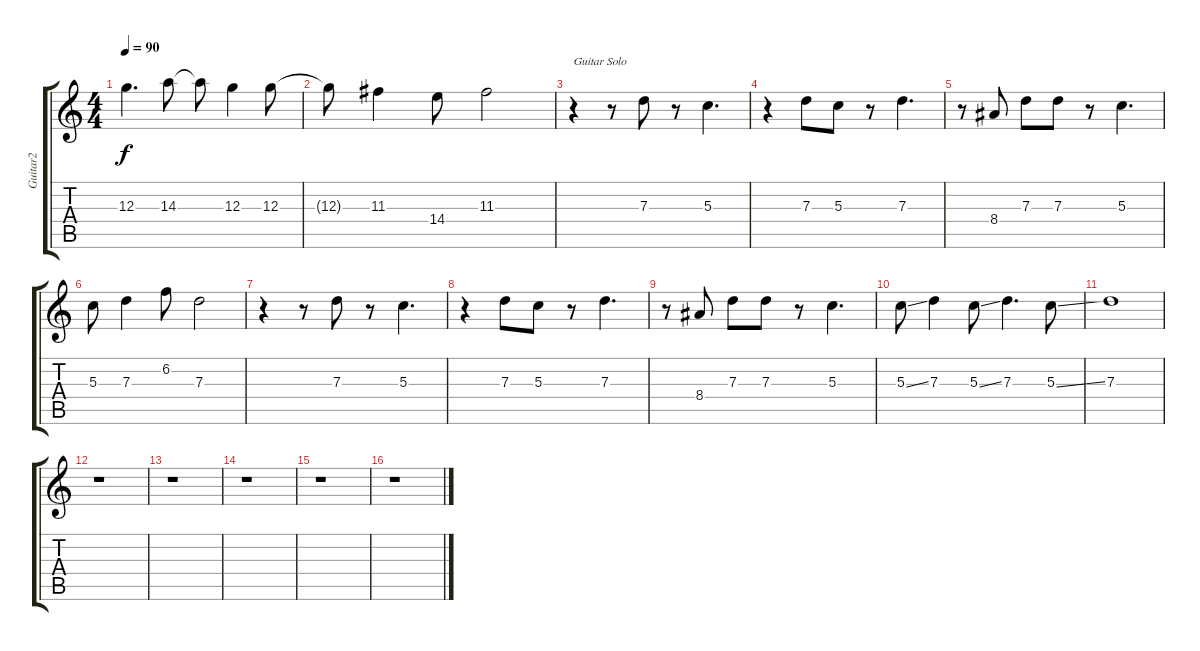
\track ("Guitar2 " "Guitar2 ") {instrument overdrivenguitar}
\staff {score tabs}
\tuning (E4 B3 G3 D3 A2 E2) {hide}
\ts (4 4)
\tempo 90
\clef g2
\ks c
12.3.4{d dy f} 14.3.8 14.3{t}.8 12.3.4 12.3.8 |
12.3{t}.8 11.3.4 14.4.8 11.3.2 |
r.4{txt "Guitar Solo"} r.8 7.3.8 r.8 5.3.4{d} |
r.4 7.3.8 5.3.8 r.8 7.3.4{d} |
r.8 8.4.8 7.3.8 7.3.8 r.8 5.3.4{d} |
5.3.8 7.3.4 6.2.8 7.3.2 |
r.4 r.8 7.3.8 r.8 5.3.4{d} |
r.4 7.3.8 5.3.8 r.8 7.3.4{d} |
r.8 8.4.8 7.3.8 7.3.8 r.8 5.3.4{d} |
5.3{ss}.8 7.3.4 5.3{ss}.8 7.3.4{d} 5.3{ss}.8 |
7.3.1 |
r.1 |
r.1 |
r.1 |
r.1 |
r.1
